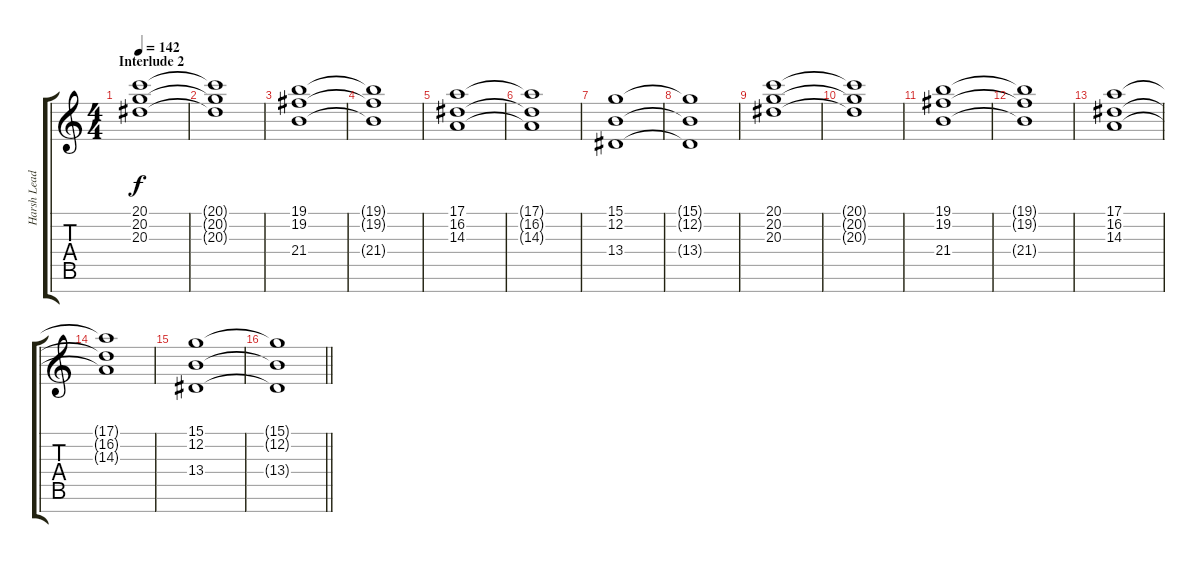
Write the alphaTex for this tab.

\track ("Harsh Lead" "Harsh Lead") {instrument lead2sawtooth}
\staff {score tabs}
\tuning (E4 B3 G3 D3 A2 E2 B1) {hide}
\ts (4 4)
\section ("" "Interlude 2")
\tempo 142
\clef g2
\ks c
(20.1 20.2 20.3).1{dy f} |
(20.1{t} 20.2{t} 20.3{t}).1 |
(19.1 19.2 21.4).1 |
(19.1{t} 19.2{t} 21.4{t}).1 |
(17.1 16.2 14.3).1 |
(17.1{t} 16.2{t} 14.3{t}).1 |
(15.1 12.2 13.4).1 |
(15.1{t} 12.2{t} 13.4{t}).1 |
(20.1 20.2 20.3).1 |
(20.1{t} 20.2{t} 20.3{t}).1 |
(19.1 19.2 21.4).1 |
(19.1{t} 19.2{t} 21.4{t}).1 |
(17.1 16.2 14.3).1 |
(17.1{t} 16.2{t} 14.3{t}).1 |
(15.1 12.2 13.4).1 |
\barLineRight lightlight
(15.1{t} 12.2{t} 13.4{t}).1
